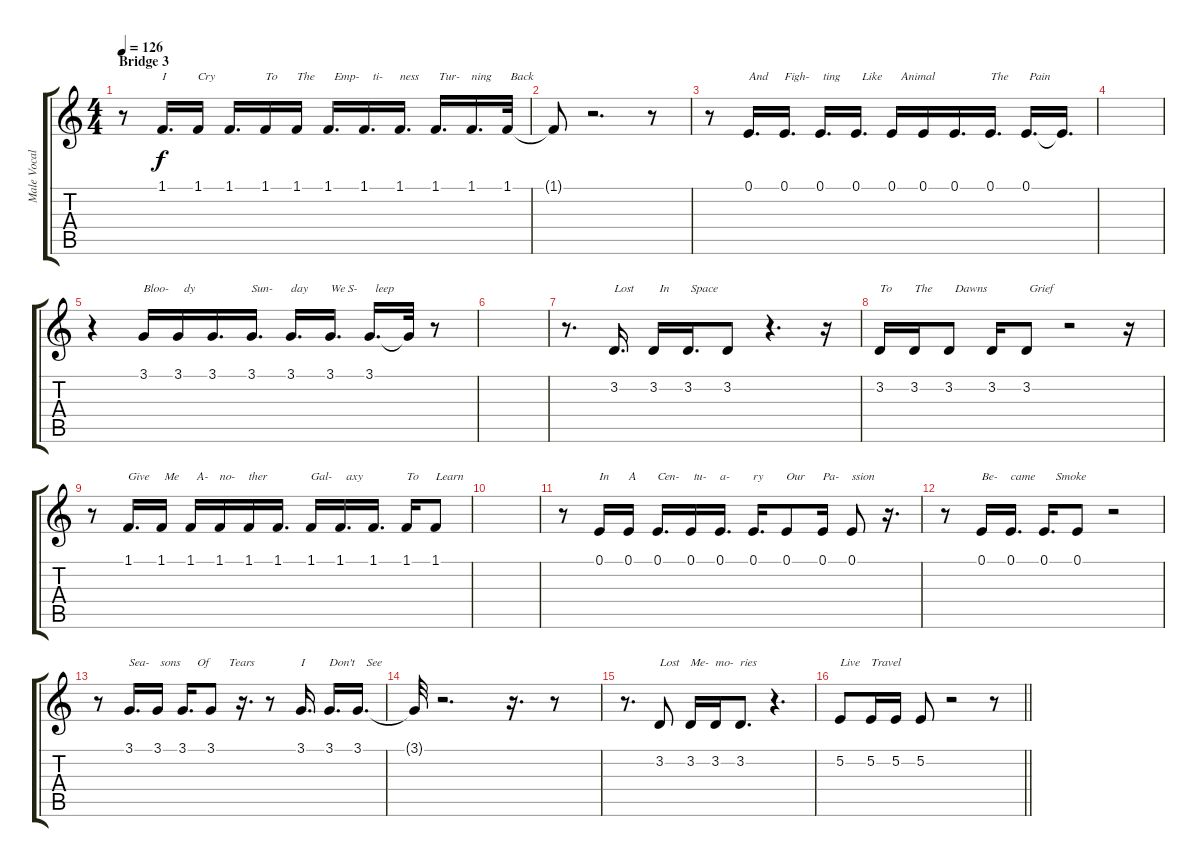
\track ("Male Vocals - Stefanos" "Male Vocal") {instrument bassoon}
\staff {score tabs}
\tuning (E4 B3 G3 D3 A2 E2) {hide}
\ts (4 4)
\section ("" "Bridge 3")
\tempo 126
\clef g2
\ks c
r.8{dy mp volume 13} 1.1.16{d txt "I " dy f} 1.1.16{txt "Cry"} 1.1.16{d} 1.1.16{txt "To"} 1.1.16{txt "The"} 1.1.16{d txt "  Emp-"} 1.1.16{d txt "   ti-"} 1.1.16{d txt "ness"} 1.1.16{d txt " Tur-"} 1.1.16{d txt "ning"} 1.1.32{txt " Back"} |
1.1{t}.8 r.2{d} r.8 |
r.8 0.1.16{d txt "And "} 0.1.16{d txt "Figh-"} 0.1.16{d txt " ting"} 0.1.16{d txt "  Like"} 0.1.16{txt "   Animal"} 0.1.16 0.1.16{d} 0.1.16{d txt "The"} 0.1.16{d txt " Pain"} 0.1{t}.16{d} |
|
r.4 3.1.16{txt "Bloo-"} 3.1.16{txt "  dy"} 3.1.16{d} 3.1.16{d txt "Sun-"} 3.1.16{d txt "day"} 3.1.16{d txt "We S-"} 3.1.16{d txt "  leep"} 3.1{t}.32 r.8 |
|
r.8{d} 3.2.16{d txt "Lost"} 3.2.16{txt "  In"} 3.2.16{d txt " Space"} 3.2.8 r.4{d} r.16 |
3.2.16{txt "To"} 3.2.16{txt "The"} 3.2.8{txt "  Dawns"} 3.2.16 3.2.8{txt " Grief"} r.2 r.16 |
r.8 1.1.16{d txt "Give"} 1.1.16{txt " Me"} 1.1.16{txt "  A-"} 1.1.16{txt "no-"} 1.1.16{txt "ther"} 1.1.16{d} 1.1.16{txt "Gal-"} 1.1.16{d txt "  axy"} 1.1.16{d} 1.1.16{txt "To"} 1.1.8{txt "Learn"} |
|
r.8 0.1.16{txt "In "} 0.1.16{txt "A"} 0.1.16{d txt "Cen-"} 0.1.16{txt " tu-"} 0.1.16{d txt "a-"} 0.1.16{d txt "ry"} 0.1.8{txt "Our"} 0.1.16{txt "Pa-"} 0.1.8{txt "ssion"} r.16{d} |
r.8 0.1.16{txt "Be-"} 0.1.16{d txt "came"} 0.1.16{d txt "    Smoke"} 0.1.8 r.2 |
r.8 3.1.16{d txt "Sea-"} 3.1.16{txt " sons"} 3.1.16{d txt "     Of"} 3.1.8{txt "      Tears"} r.16{d} r.8 3.1.16{d txt "I "} 3.1.16{d txt "Don't"} 3.1.16{d txt "   See"} |
3.1{t}.32 r.2{d} r.16{d} r.8 |
r.8{d} 3.2.8{txt "Lost"} 3.2.16{txt "Me-"} 3.2.16{txt "mo-"} 3.2.8{d txt "ries"} r.4{d} |
\barLineRight lightlight
5.2.8{txt "Live"} 5.2.16{txt "Travel"} 5.2.16 5.2.8 r.2 r.8
